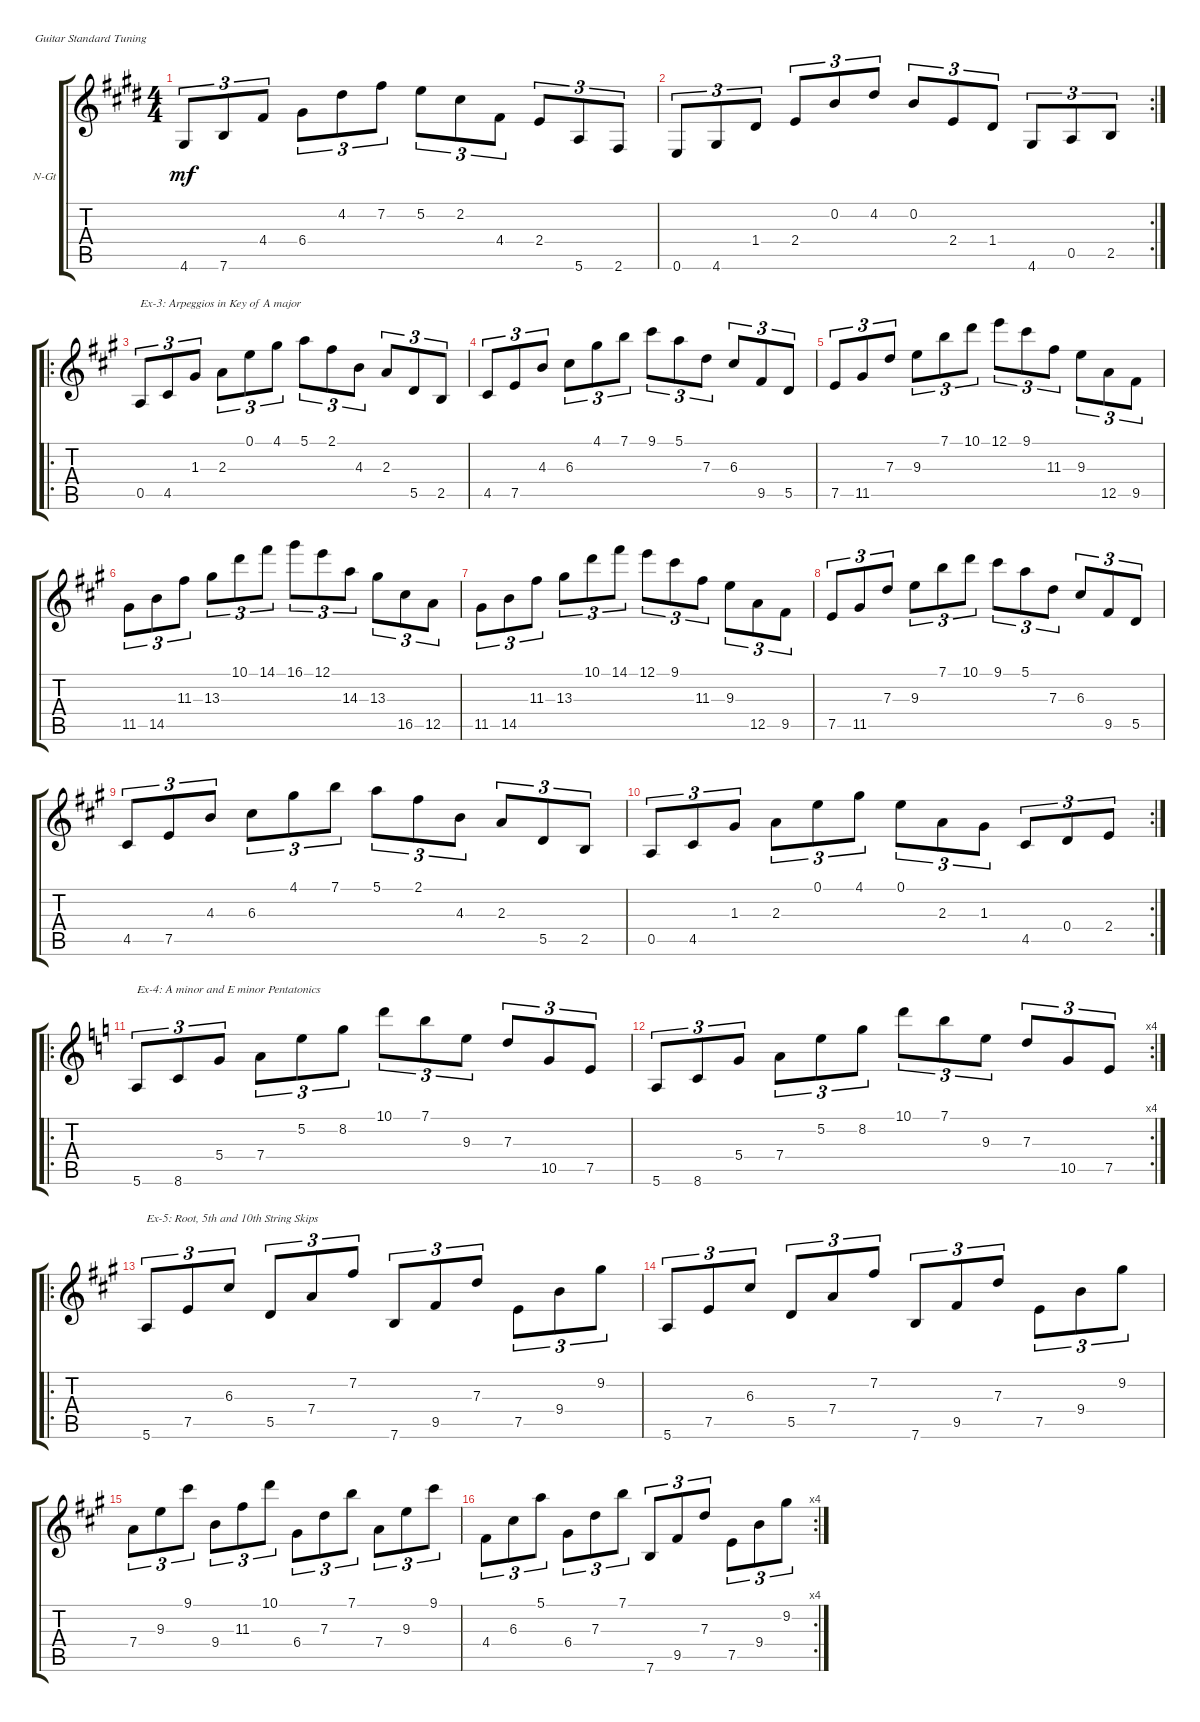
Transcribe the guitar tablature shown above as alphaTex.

\defaultSystemsLayout 4
\bracketExtendMode groupsimilarinstruments
\firstSystemTrackNameOrientation horizontal
\otherSystemsTrackNameOrientation horizontal
\track ("Nylon Guitar" "N-Gt") {instrument acousticguitarnylon}
\staff {score tabs}
\tuning (E4 B3 G3 D3 A2 E2)
\ts (4 4)
\tempo (103 hide)
\clef g2
\ks e
4.6.8{tu (3 2) dy mf} 7.6.8{tu (3 2)} 4.4.8{tu (3 2)} 6.4.8{tu (3 2)} 4.2.8{tu (3 2)} 7.2.8{tu (3 2)} 5.2.8{tu (3 2)} 2.2.8{tu (3 2)} 4.4.8{tu (3 2)} 2.4.8{tu (3 2)} 5.6.8{tu (3 2)} 2.6.8{tu (3 2)} |
\rc 2
0.6.8{tu (3 2)} 4.6.8{tu (3 2)} 1.4.8{tu (3 2)} 2.4.8{tu (3 2)} 0.2.8{tu (3 2)} 4.2.8{tu (3 2)} 0.2.8{tu (3 2)} 2.4.8{tu (3 2)} 1.4.8{tu (3 2)} 4.6.8{tu (3 2)} 0.5.8{tu (3 2)} 2.5.8{tu (3 2)} |
\ro
\ks a
0.5.8{tu (3 2) txt "Ex-3: Arpeggios in Key of A major"} 4.5.8{tu (3 2)} 1.3.8{tu (3 2)} 2.3.8{tu (3 2)} 0.1.8{tu (3 2)} 4.1.8{tu (3 2)} 5.1.8{tu (3 2)} 2.1.8{tu (3 2)} 4.3.8{tu (3 2)} 2.3.8{tu (3 2)} 5.5.8{tu (3 2)} 2.5.8{tu (3 2)} |
4.5.8{tu (3 2)} 7.5.8{tu (3 2)} 4.3.8{tu (3 2)} 6.3.8{tu (3 2)} 4.1.8{tu (3 2)} 7.1.8{tu (3 2)} 9.1.8{tu (3 2)} 5.1.8{tu (3 2)} 7.3.8{tu (3 2)} 6.3.8{tu (3 2)} 9.5.8{tu (3 2)} 5.5.8{tu (3 2)} |
7.5.8{tu (3 2)} 11.5.8{tu (3 2)} 7.3.8{tu (3 2)} 9.3.8{tu (3 2)} 7.1.8{tu (3 2)} 10.1.8{tu (3 2)} 12.1.8{tu (3 2)} 9.1.8{tu (3 2)} 11.3.8{tu (3 2)} 9.3.8{tu (3 2)} 12.5.8{tu (3 2)} 9.5.8{tu (3 2)} |
11.5.8{tu (3 2)} 14.5.8{tu (3 2)} 11.3.8{tu (3 2)} 13.3.8{tu (3 2)} 10.1.8{tu (3 2)} 14.1.8{tu (3 2)} 16.1.8{tu (3 2)} 12.1.8{tu (3 2)} 14.3.8{tu (3 2)} 13.3.8{tu (3 2)} 16.5.8{tu (3 2)} 12.5.8{tu (3 2)} |
11.5.8{tu (3 2)} 14.5.8{tu (3 2)} 11.3.8{tu (3 2)} 13.3.8{tu (3 2)} 10.1.8{tu (3 2)} 14.1.8{tu (3 2)} 12.1.8{tu (3 2)} 9.1.8{tu (3 2)} 11.3.8{tu (3 2)} 9.3.8{tu (3 2)} 12.5.8{tu (3 2)} 9.5.8{tu (3 2)} |
7.5.8{tu (3 2)} 11.5.8{tu (3 2)} 7.3.8{tu (3 2)} 9.3.8{tu (3 2)} 7.1.8{tu (3 2)} 10.1.8{tu (3 2)} 9.1.8{tu (3 2)} 5.1.8{tu (3 2)} 7.3.8{tu (3 2)} 6.3.8{tu (3 2)} 9.5.8{tu (3 2)} 5.5.8{tu (3 2)} |
4.5.8{tu (3 2)} 7.5.8{tu (3 2)} 4.3.8{tu (3 2)} 6.3.8{tu (3 2)} 4.1.8{tu (3 2)} 7.1.8{tu (3 2)} 5.1.8{tu (3 2)} 2.1.8{tu (3 2)} 4.3.8{tu (3 2)} 2.3.8{tu (3 2)} 5.5.8{tu (3 2)} 2.5.8{tu (3 2)} |
\rc 2
0.5.8{tu (3 2)} 4.5.8{tu (3 2)} 1.3.8{tu (3 2)} 2.3.8{tu (3 2)} 0.1.8{tu (3 2)} 4.1.8{tu (3 2)} 0.1.8{tu (3 2)} 2.3.8{tu (3 2)} 1.3.8{tu (3 2)} 4.5.8{tu (3 2)} 0.4.8{tu (3 2)} 2.4.8{tu (3 2)} |
\ro
\ks c
5.6.8{tu (3 2) txt "Ex-4: A minor and E minor Pentatonics"} 8.6.8{tu (3 2)} 5.4.8{tu (3 2)} 7.4.8{tu (3 2)} 5.2.8{tu (3 2)} 8.2.8{tu (3 2)} 10.1.8{tu (3 2)} 7.1.8{tu (3 2)} 9.3.8{tu (3 2)} 7.3.8{tu (3 2)} 10.5.8{tu (3 2)} 7.5.8{tu (3 2)} |
\rc 4
5.6.8{tu (3 2)} 8.6.8{tu (3 2)} 5.4.8{tu (3 2)} 7.4.8{tu (3 2)} 5.2.8{tu (3 2)} 8.2.8{tu (3 2)} 10.1.8{tu (3 2)} 7.1.8{tu (3 2)} 9.3.8{tu (3 2)} 7.3.8{tu (3 2)} 10.5.8{tu (3 2)} 7.5.8{tu (3 2)} |
\ro
\ks a
5.6.8{tu (3 2) txt "Ex-5: Root, 5th and 10th String Skips"} 7.5.8{tu (3 2)} 6.3.8{tu (3 2)} 5.5.8{tu (3 2)} 7.4.8{tu (3 2)} 7.2.8{tu (3 2)} 7.6.8{tu (3 2)} 9.5.8{tu (3 2)} 7.3.8{tu (3 2)} 7.5.8{tu (3 2)} 9.4.8{tu (3 2)} 9.2.8{tu (3 2)} |
5.6.8{tu (3 2)} 7.5.8{tu (3 2)} 6.3.8{tu (3 2)} 5.5.8{tu (3 2)} 7.4.8{tu (3 2)} 7.2.8{tu (3 2)} 7.6.8{tu (3 2)} 9.5.8{tu (3 2)} 7.3.8{tu (3 2)} 7.5.8{tu (3 2)} 9.4.8{tu (3 2)} 9.2.8{tu (3 2)} |
7.4.8{tu (3 2)} 9.3.8{tu (3 2)} 9.1.8{tu (3 2)} 9.4.8{tu (3 2)} 11.3.8{tu (3 2)} 10.1.8{tu (3 2)} 6.4.8{tu (3 2)} 7.3.8{tu (3 2)} 7.1.8{tu (3 2)} 7.4.8{tu (3 2)} 9.3.8{tu (3 2)} 9.1.8{tu (3 2)} |
\rc 4
4.4.8{tu (3 2)} 6.3.8{tu (3 2)} 5.1.8{tu (3 2)} 6.4.8{tu (3 2)} 7.3.8{tu (3 2)} 7.1.8{tu (3 2)} 7.6.8{tu (3 2)} 9.5.8{tu (3 2)} 7.3.8{tu (3 2)} 7.5.8{tu (3 2)} 9.4.8{tu (3 2)} 9.2.8{tu (3 2)}
